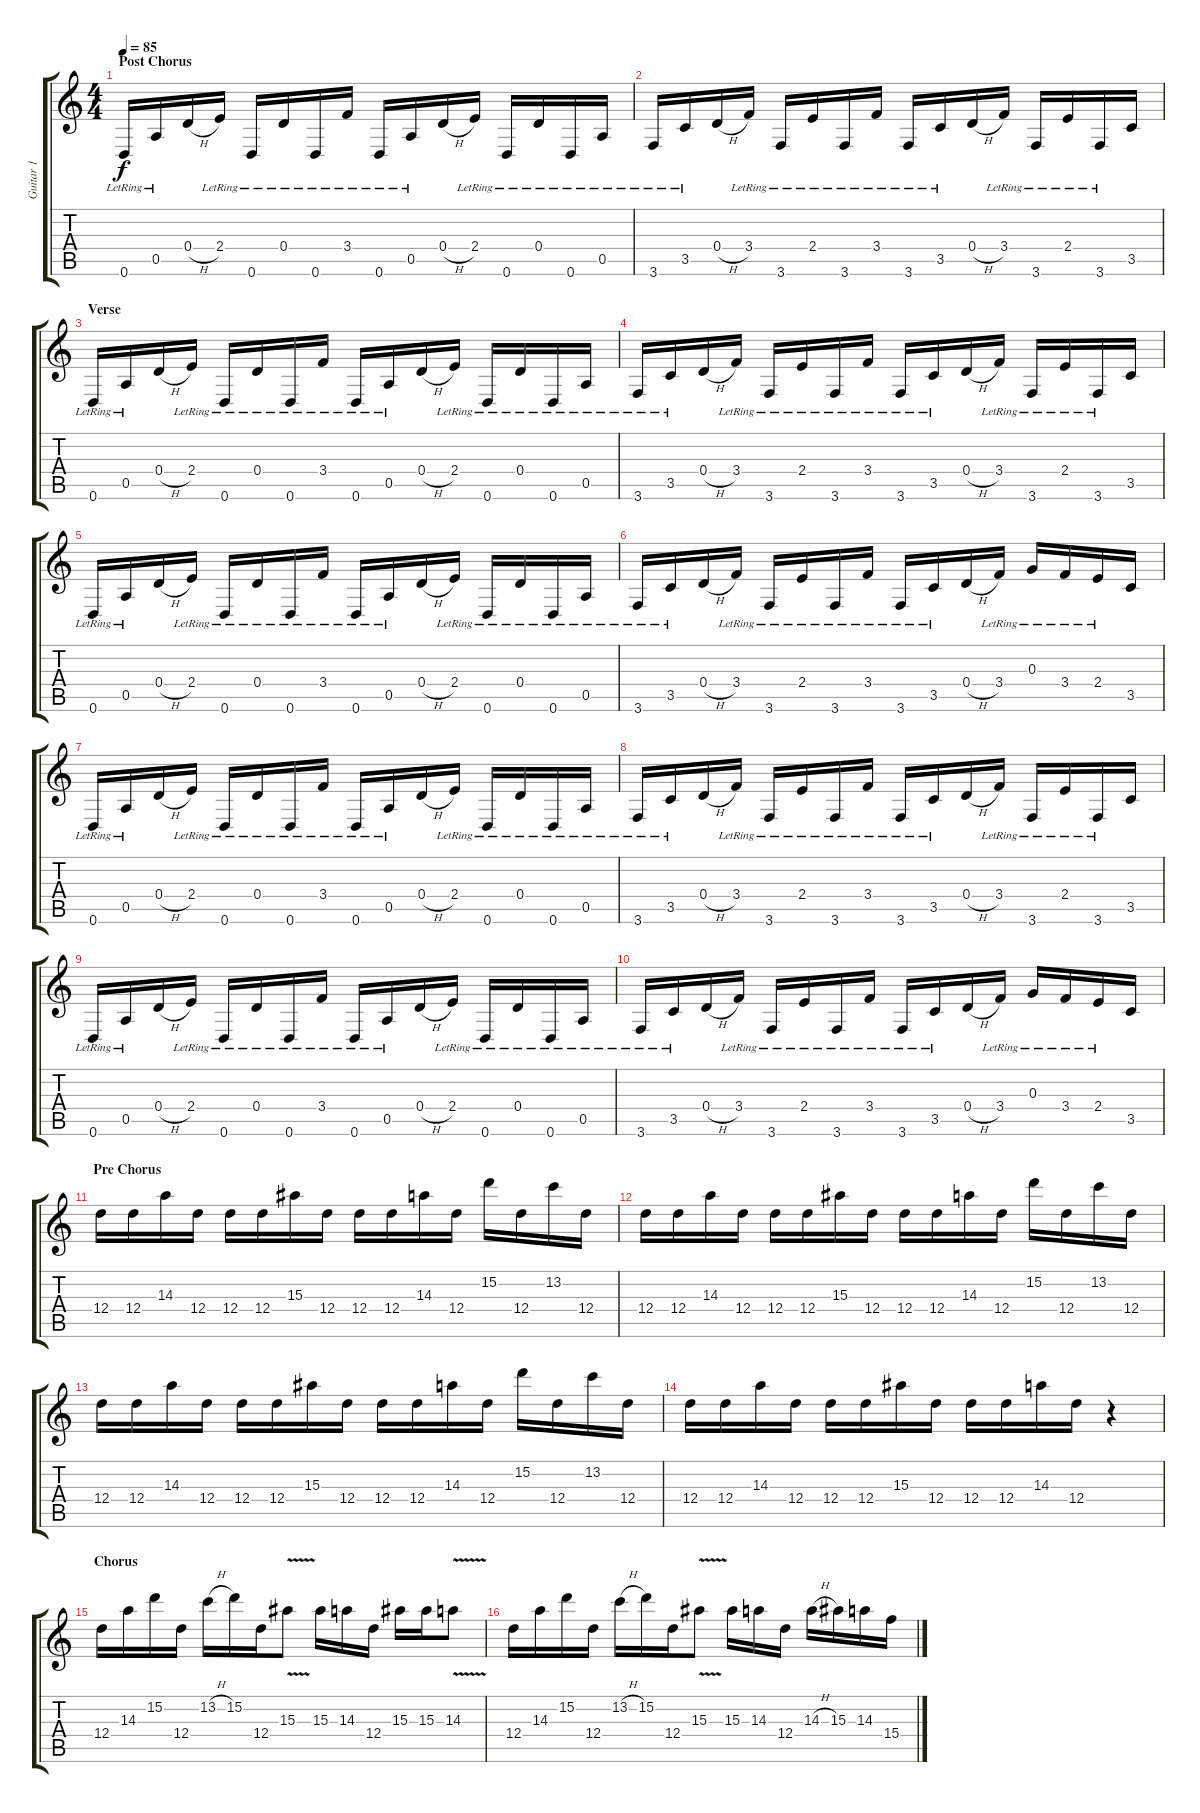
\track ("Guitar 1" "Guitar 1") {instrument overdrivenguitar}
\staff {score tabs}
\tuning (E4 B3 G3 D3 A2 D2) {hide}
\ts (4 4)
\section ("" "Post Chorus")
\tempo 85
\clef g2
\ks c
0.6{lr}.16{dy f instrument electricguitarclean} 0.5{lr}.16 0.4{h}.16 2.4{lr}.16 0.6{lr}.16 0.4{lr}.16 0.6{lr}.16 3.4{lr}.16 0.6{lr}.16 0.5{lr}.16 0.4{h}.16 2.4{lr}.16 0.6{lr}.16 0.4{lr}.16 0.6{lr}.16 0.5{lr}.16 |
3.6{lr}.16 3.5{lr}.16 0.4{h}.16 3.4{lr}.16 3.6{lr}.16 2.4{lr}.16 3.6{lr}.16 3.4{lr}.16 3.6{lr}.16 3.5{lr}.16 0.4{h}.16 3.4{lr}.16 3.6{lr}.16 2.4{lr}.16 3.6{lr}.16 3.5.16 |
\section ("" "Verse")
0.6{lr}.16 0.5{lr}.16 0.4{h}.16 2.4{lr}.16 0.6{lr}.16 0.4{lr}.16 0.6{lr}.16 3.4{lr}.16 0.6{lr}.16 0.5{lr}.16 0.4{h}.16 2.4{lr}.16 0.6{lr}.16 0.4{lr}.16 0.6{lr}.16 0.5{lr}.16 |
3.6{lr}.16 3.5{lr}.16 0.4{h}.16 3.4{lr}.16 3.6{lr}.16 2.4{lr}.16 3.6{lr}.16 3.4{lr}.16 3.6{lr}.16 3.5{lr}.16 0.4{h}.16 3.4{lr}.16 3.6{lr}.16 2.4{lr}.16 3.6{lr}.16 3.5.16 |
0.6{lr}.16 0.5{lr}.16 0.4{h}.16 2.4{lr}.16 0.6{lr}.16 0.4{lr}.16 0.6{lr}.16 3.4{lr}.16 0.6{lr}.16 0.5{lr}.16 0.4{h}.16 2.4{lr}.16 0.6{lr}.16 0.4{lr}.16 0.6{lr}.16 0.5{lr}.16 |
3.6{lr}.16 3.5{lr}.16 0.4{h}.16 3.4{lr}.16 3.6{lr}.16 2.4{lr}.16 3.6{lr}.16 3.4{lr}.16 3.6{lr}.16 3.5{lr}.16 0.4{h}.16 3.4{lr}.16 0.3{lr}.16 3.4{lr}.16 2.4{lr}.16 3.5.16 |
0.6{lr}.16 0.5{lr}.16 0.4{h}.16 2.4{lr}.16 0.6{lr}.16 0.4{lr}.16 0.6{lr}.16 3.4{lr}.16 0.6{lr}.16 0.5{lr}.16 0.4{h}.16 2.4{lr}.16 0.6{lr}.16 0.4{lr}.16 0.6{lr}.16 0.5{lr}.16 |
3.6{lr}.16 3.5{lr}.16 0.4{h}.16 3.4{lr}.16 3.6{lr}.16 2.4{lr}.16 3.6{lr}.16 3.4{lr}.16 3.6{lr}.16 3.5{lr}.16 0.4{h}.16 3.4{lr}.16 3.6{lr}.16 2.4{lr}.16 3.6{lr}.16 3.5.16 |
0.6{lr}.16 0.5{lr}.16 0.4{h}.16 2.4{lr}.16 0.6{lr}.16 0.4{lr}.16 0.6{lr}.16 3.4{lr}.16 0.6{lr}.16 0.5{lr}.16 0.4{h}.16 2.4{lr}.16 0.6{lr}.16 0.4{lr}.16 0.6{lr}.16 0.5{lr}.16 |
3.6{lr}.16 3.5{lr}.16 0.4{h}.16 3.4{lr}.16 3.6{lr}.16 2.4{lr}.16 3.6{lr}.16 3.4{lr}.16 3.6{lr}.16 3.5{lr}.16 0.4{h}.16 3.4{lr}.16 0.3{lr}.16 3.4{lr}.16 2.4{lr}.16 3.5.16 |
\section ("" "Pre Chorus")
12.4.16{instrument overdrivenguitar} 12.4.16 14.3.16 12.4.16 12.4.16 12.4.16 15.3.16 12.4.16 12.4.16 12.4.16 14.3.16 12.4.16 15.2.16 12.4.16 13.2.16 12.4.16 |
12.4.16 12.4.16 14.3.16 12.4.16 12.4.16 12.4.16 15.3.16 12.4.16 12.4.16 12.4.16 14.3.16 12.4.16 15.2.16 12.4.16 13.2.16 12.4.16 |
12.4.16 12.4.16 14.3.16 12.4.16 12.4.16 12.4.16 15.3.16 12.4.16 12.4.16 12.4.16 14.3.16 12.4.16 15.2.16 12.4.16 13.2.16 12.4.16 |
12.4.16 12.4.16 14.3.16 12.4.16 12.4.16 12.4.16 15.3.16 12.4.16 12.4.16 12.4.16 14.3.16 12.4.16 r.4 |
\section ("" "Chorus")
12.4.16 14.3.16 15.2.16 12.4.16 13.2{h}.16 15.2.16 12.4.16 15.3{v}.8 15.3.16 14.3.16 12.4.16 15.3.16 15.3.16 14.3{v}.8 |
12.4.16 14.3.16 15.2.16 12.4.16 13.2{h}.16 15.2.16 12.4.16 15.3{v}.8 15.3.16 14.3.16 12.4.16 14.3{h}.16 15.3.16 14.3.16 15.4.16
